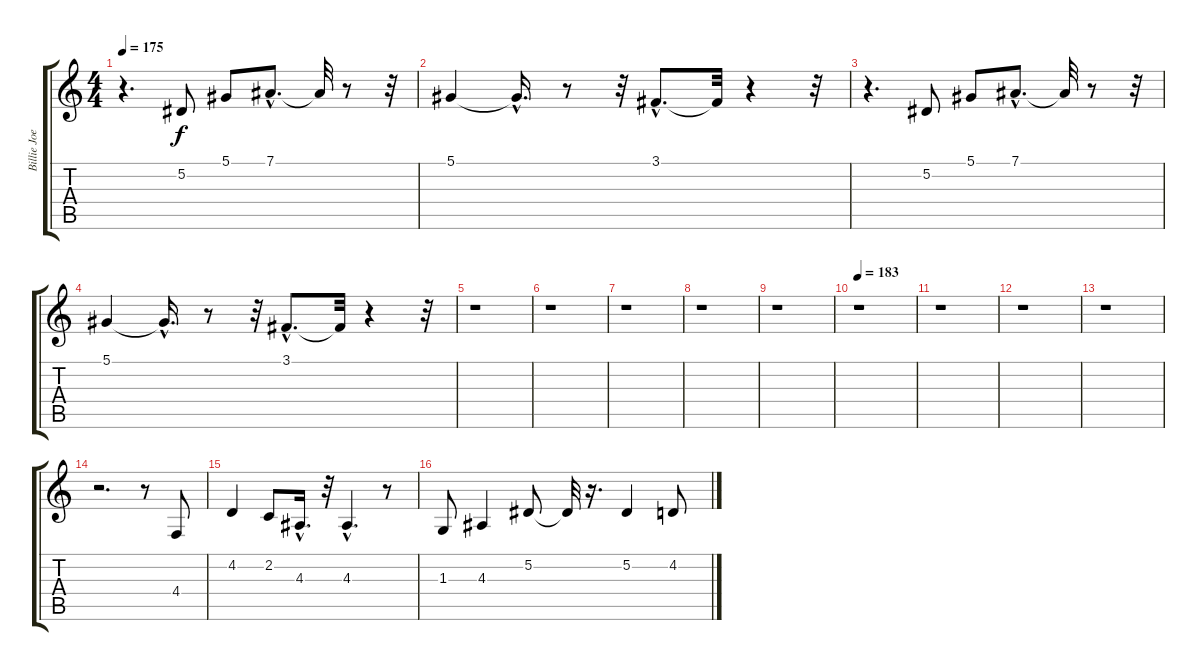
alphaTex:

\track ("Billie Joe Vocal" "Billie Joe") {instrument altosax}
\staff {score tabs}
\tuning (Eb4 Bb3 Gb3 Db3 Ab2 Eb2) {hide}
\ts (4 4)
\tempo 175
\clef g2
\ks c
r.4{d dy f} 5.2.8 5.1.8 7.1{hac}.8{d} 7.1{t}.32 r.8 r.32 |
5.1.4 5.1{hac t}.16{d} r.8 r.32 3.1{hac}.8{d} 3.1{t}.32 r.4 r.32 |
r.4{d} 5.2.8 5.1.8 7.1{hac}.8{d} 7.1{t}.32 r.8 r.32 |
5.1.4 5.1{hac t}.16{d} r.8 r.32 3.1{hac}.8{d} 3.1{t}.32 r.4 r.32 |
r.1 |
r.1 |
r.1 |
r.1 |
r.1 |
\tempo 183
r.1 |
r.1 |
r.1 |
r.1 |
r.2{d} r.8 4.4.8 |
4.2.4 2.2.8 4.3{hac}.16{d} r.32 4.3{hac}.4{d} r.8 |
1.3.8 4.3.4 5.2.8 5.2{t}.32 r.16{d} 5.2.4 4.2.8
